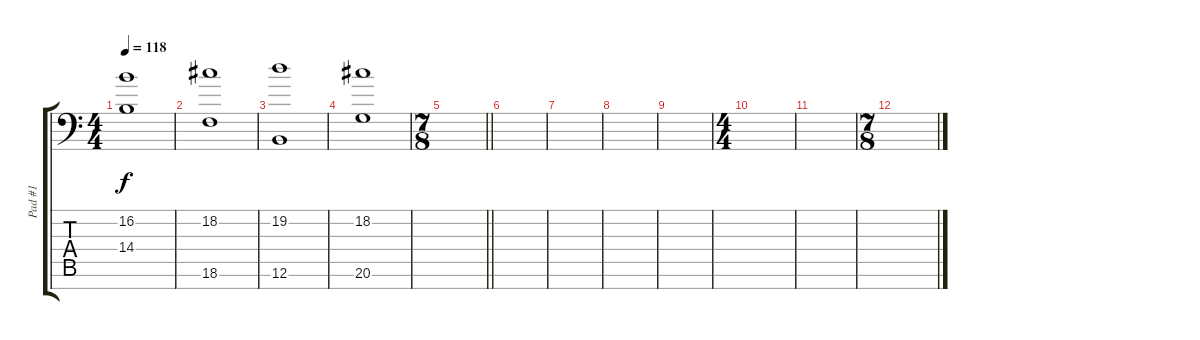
\track ("Pad #1" "Pad #1") {instrument pad2warm}
\staff {score tabs}
\tuning (B3 G3 D3 A2 D2 B1 E1) {hide}
\ts (4 4)
\tempo 118
\clef f4
\ks c
(16.2 14.4).1{dy f} |
(18.2 18.6).1 |
(19.2 12.6).1 |
(18.2 20.6).1 |
\ts (7 8)
\barLineRight lightlight
|
\section ("" "")
|
|
|
|
\ts (4 4)
|
|
\ts (7 8)
